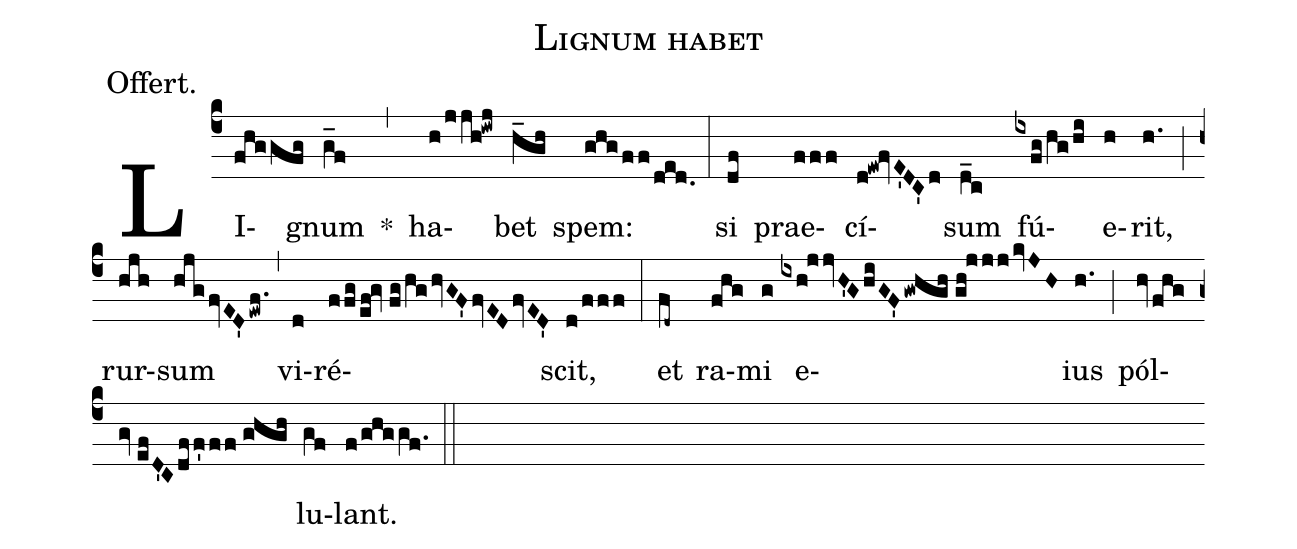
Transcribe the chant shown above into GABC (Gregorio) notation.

name:Lignum habet;
annotation:Offert.;
mode:6;
office-part:Offertory;
%%
(c4) LI(fhggfg)gnum(g_f) *(,) ha(h/jjh!iwj)bet(h_gh) spem:(ghg/ff/ded.) (:) si(df) prae(fff)cí(d!ew!fvE'DC'd)sum(d_c) fú(ixfg/hg/hi)e(h)rit,(h.) (;) rur(hjh)sum(hjg/fvED'ewf.) (,) vi(d)ré(ffg/ef!gv//fg/hg/hvGF'/fvED/fvED')scit,(d/fff) (:) et(fd~) ra(fhg)mi(g) e(ixh!jjvH'G/hiGF'/gwhgh//gh!jjj/kvJH)ius(h.) (;) pól(hv/fhggv//efD'C/dff'ff//ghgh)lu(gf)lant.(f/ghggf.) (::)
